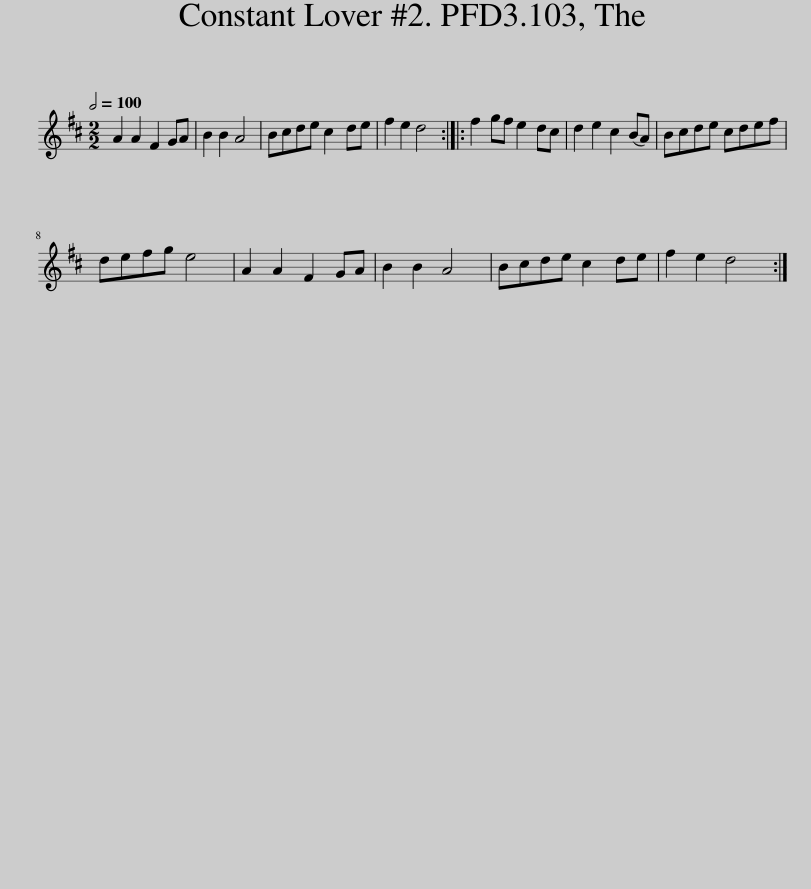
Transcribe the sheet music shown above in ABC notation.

X:1
L:1/8
Q:1/2=100
M:2/2
I:linebreak $
K:D
V:1 treble
V:1
 A2 A2 F2 GA | B2 B2 A4 | Bcde c2 de | f2 e2 d4 :: f2 gf e2 dc | %5
 d2 e2 c2 (BA) | Bcde cdef |$ defg e4 | A2 A2 F2 GA | B2 B2 A4 | %10
 Bcde c2 de | f2 e2 d4 :| %12
